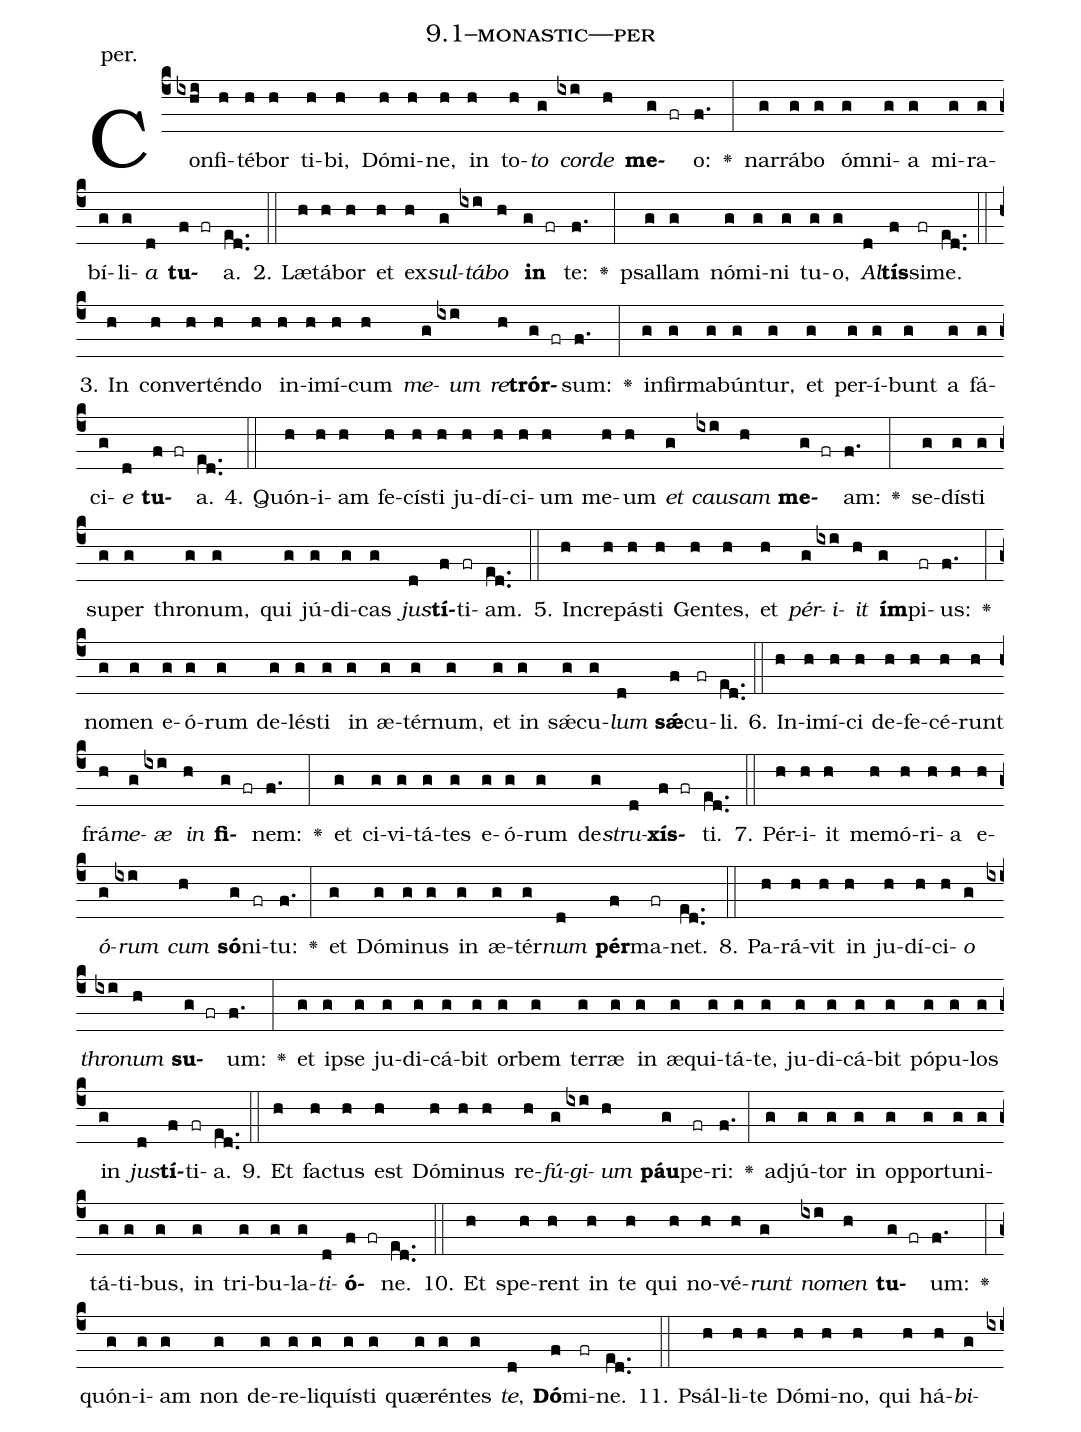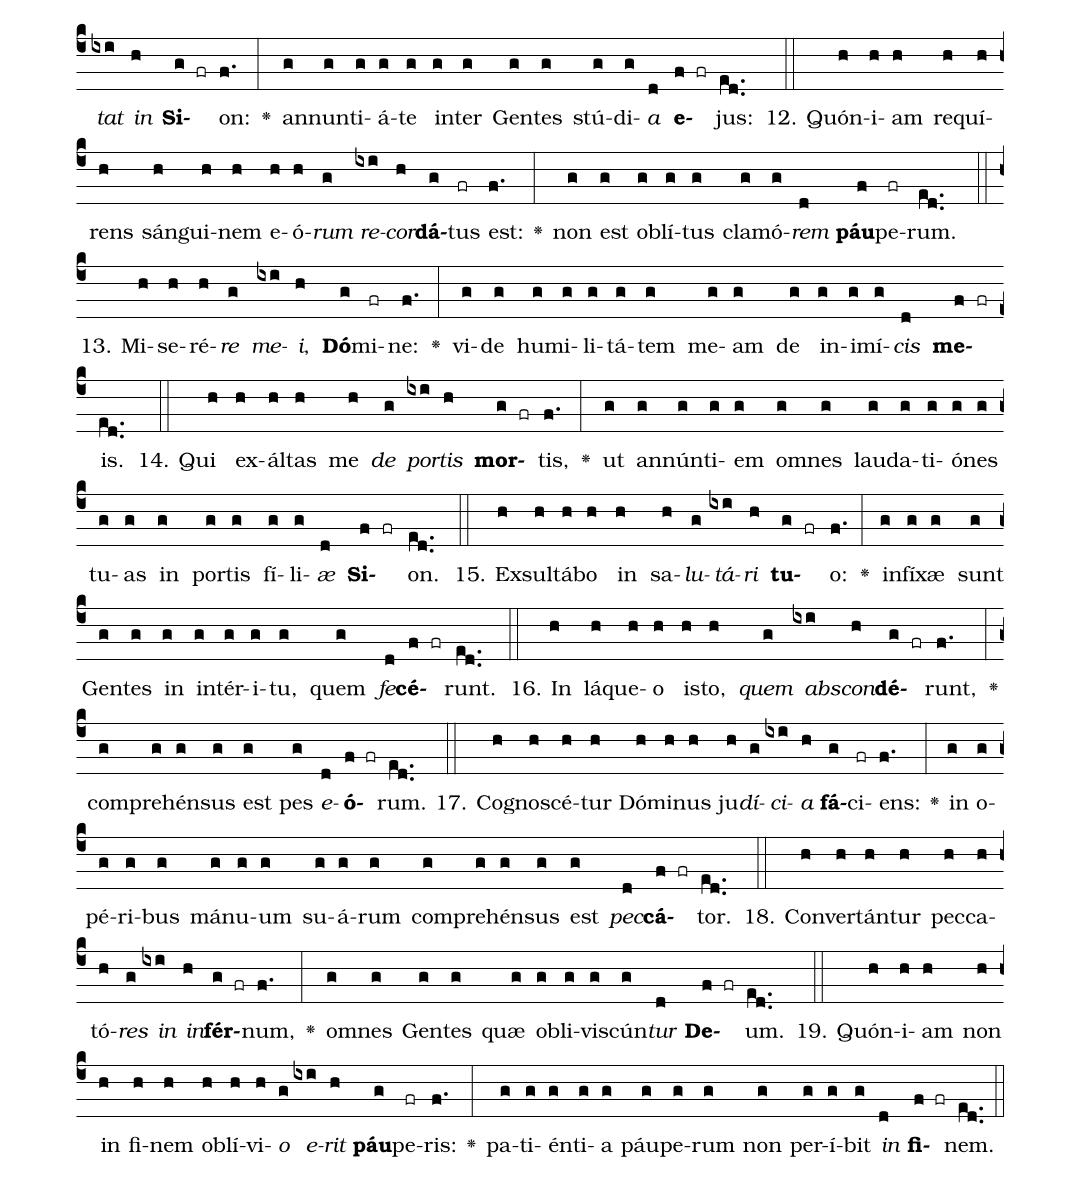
name: 9.1--monastic---per;
annotation: per.;
%%
(c4)Con(ixhi)fi(h)té(h)bor(h) ti(h)bi,(h) Dó(h)mi(h)ne,(h) in(h) to(h)<i>to</i>(g) <i>cor</i>(ixi)<i>de</i>(h) <b>me</b>(g fr)o:(f.) <v>\greheightstar</v>(:) nar(g)rá(g)bo(g) óm(g)ni(g)a(g) mi(g)ra(g)bí(g)li(g)<i>a</i>(d) <b>tu</b>(f fr)a.(ed..) (::)
2. Læ(h)tá(h)bor(h) et(h) ex(h)<i>sul</i>(g)<i>tá</i>(ixi)<i>bo</i>(h) <b>in</b>(g fr) te:(f.) <v>\greheightstar</v>(:) psal(g)lam(g) nó(g)mi(g)ni(g) tu(g)o,(g) <i>Al</i>(d)<b>tís</b>(f)si(fr)me.(ed..) (::)
3. In(h) con(h)ver(h)tén(h)do(h) in(h)i(h)mí(h)cum(h) <i>me</i>(g)<i>um</i>(ixi) <i>re</i>(h)<b>trór</b>(g fr)sum:(f.) <v>\greheightstar</v>(:) in(g)fir(g)ma(g)bún(g)tur,(g) et(g) per(g)í(g)bunt(g) a(g) fá(g)ci(g)<i>e</i>(d) <b>tu</b>(f fr)a.(ed..) (::)
4. Quón(h)i(h)am(h) fe(h)cís(h)ti(h) ju(h)dí(h)ci(h)um(h) me(h)um(h) <i>et</i>(g) <i>cau</i>(ixi)<i>sam</i>(h) <b>me</b>(g fr)am:(f.) <v>\greheightstar</v>(:) se(g)dís(g)ti(g) su(g)per(g) thro(g)num,(g) qui(g) jú(g)di(g)cas(g) <i>jus</i>(d)<b>tí</b>(f)ti(fr)am.(ed..) (::)
5. In(h)cre(h)pás(h)ti(h) Gen(h)tes,(h) et(h) <i>pér</i>(g)<i>i</i>(ixi)<i>it</i>(h) <b>ím</b>(g)pi(fr)us:(f.) <v>\greheightstar</v>(:) no(g)men(g) e(g)ó(g)rum(g) de(g)lés(g)ti(g) in(g) æ(g)tér(g)num,(g) et(g) in(g) sǽ(g)cu(g)<i>lum</i>(d) <b>sǽ</b>(f)cu(fr)li.(ed..) (::)
6. In(h)i(h)mí(h)ci(h) de(h)fe(h)cé(h)runt(h) frá(h)<i>me</i>(g)<i>æ</i>(ixi) <i>in</i>(h) <b>fi</b>(g fr)nem:(f.) <v>\greheightstar</v>(:) et(g) ci(g)vi(g)tá(g)tes(g) e(g)ó(g)rum(g) de(g)<i>stru</i>(d)<b>xís</b>(f fr)ti.(ed..) (::)
7. Pér(h)i(h)it(h) me(h)mó(h)ri(h)a(h) e(h)<i>ó</i>(g)<i>rum</i>(ixi) <i>cum</i>(h) <b>só</b>(g)ni(fr)tu:(f.) <v>\greheightstar</v>(:) et(g) Dó(g)mi(g)nus(g) in(g) æ(g)tér(g)<i>num</i>(d) <b>pér</b>(f)ma(fr)net.(ed..) (::)
8. Pa(h)rá(h)vit(h) in(h) ju(h)dí(h)ci(h)<i>o</i>(g) <i>thro</i>(ixi)<i>num</i>(h) <b>su</b>(g fr)um:(f.) <v>\greheightstar</v>(:) et(g) ip(g)se(g) ju(g)di(g)cá(g)bit(g) or(g)bem(g) ter(g)ræ(g) in(g) æ(g)qui(g)tá(g)te,(g) ju(g)di(g)cá(g)bit(g) pó(g)pu(g)los(g) in(g) <i>jus</i>(d)<b>tí</b>(f)ti(fr)a.(ed..) (::)
9. Et(h) fac(h)tus(h) est(h) Dó(h)mi(h)nus(h) re(h)<i>fú</i>(g)<i>gi</i>(ixi)<i>um</i>(h) <b>páu</b>(g)pe(fr)ri:(f.) <v>\greheightstar</v>(:) ad(g)jú(g)tor(g) in(g) op(g)por(g)tu(g)ni(g)tá(g)ti(g)bus,(g) in(g) tri(g)bu(g)la(g)<i>ti</i>(d)<b>ó</b>(f fr)ne.(ed..) (::)
10. Et(h) spe(h)rent(h) in(h) te(h) qui(h) no(h)vé(h)<i>runt</i>(g) <i>no</i>(ixi)<i>men</i>(h) <b>tu</b>(g fr)um:(f.) <v>\greheightstar</v>(:) quón(g)i(g)am(g) non(g) de(g)re(g)li(g)quís(g)ti(g) quæ(g)rén(g)tes(g) <i>te</i>,(d) <b>Dó</b>(f)mi(fr)ne.(ed..) (::)
11. Psál(h)li(h)te(h) Dó(h)mi(h)no,(h) qui(h) há(h)<i>bi</i>(g)<i>tat</i>(ixi) <i>in</i>(h) <b>Si</b>(g fr)on:(f.) <v>\greheightstar</v>(:) an(g)nun(g)ti(g)á(g)te(g) in(g)ter(g) Gen(g)tes(g) stú(g)di(g)<i>a</i>(d) <b>e</b>(f fr)jus:(ed..) (::)
12. Quón(h)i(h)am(h) re(h)quí(h)rens(h) sán(h)gui(h)nem(h) e(h)ó(h)<i>rum</i>(g) <i>re</i>(ixi)<i>cor</i>(h)<b>dá</b>(g)tus(fr) est:(f.) <v>\greheightstar</v>(:) non(g) est(g) ob(g)lí(g)tus(g) cla(g)mó(g)<i>rem</i>(d) <b>páu</b>(f)pe(fr)rum.(ed..) (::)
13. Mi(h)se(h)ré(h)<i>re</i>(g) <i>me</i>(ixi)<i>i</i>,(h) <b>Dó</b>(g)mi(fr)ne:(f.) <v>\greheightstar</v>(:) vi(g)de(g) hu(g)mi(g)li(g)tá(g)tem(g) me(g)am(g) de(g) in(g)i(g)mí(g)<i>cis</i>(d) <b>me</b>(f fr)is.(ed..) (::)
14. Qui(h) ex(h)ál(h)tas(h) me(h) <i>de</i>(g) <i>por</i>(ixi)<i>tis</i>(h) <b>mor</b>(g fr)tis,(f.) <v>\greheightstar</v>(:) ut(g) an(g)nún(g)ti(g)em(g) om(g)nes(g) lau(g)da(g)ti(g)ó(g)nes(g) tu(g)as(g) in(g) por(g)tis(g) fí(g)li(g)<i>æ</i>(d) <b>Si</b>(f fr)on.(ed..) (::)
15. Ex(h)sul(h)tá(h)bo(h) in(h) sa(h)<i>lu</i>(g)<i>tá</i>(ixi)<i>ri</i>(h) <b>tu</b>(g fr)o:(f.) <v>\greheightstar</v>(:) in(g)fí(g)xæ(g) sunt(g) Gen(g)tes(g) in(g) in(g)tér(g)i(g)tu,(g) quem(g) <i>fe</i>(d)<b>cé</b>(f fr)runt.(ed..) (::)
16. In(h) lá(h)que(h)o(h) is(h)to,(h) <i>quem</i>(g) <i>abs</i>(ixi)<i>con</i>(h)<b>dé</b>(g fr)runt,(f.) <v>\greheightstar</v>(:) com(g)pre(g)hén(g)sus(g) est(g) pes(g) <i>e</i>(d)<b>ó</b>(f fr)rum.(ed..) (::)
17. Co(h)gno(h)scé(h)tur(h) Dó(h)mi(h)nus(h) ju(h)<i>dí</i>(g)<i>ci</i>(ixi)<i>a</i>(h) <b>fá</b>(g)ci(fr)ens:(f.) <v>\greheightstar</v>(:) in(g) o(g)pé(g)ri(g)bus(g) má(g)nu(g)um(g) su(g)á(g)rum(g) com(g)pre(g)hén(g)sus(g) est(g) <i>pec</i>(d)<b>cá</b>(f fr)tor.(ed..) (::)
18. Con(h)ver(h)tán(h)tur(h) pec(h)ca(h)tó(h)<i>res</i>(g) <i>in</i>(ixi) <i>in</i>(h)<b>fér</b>(g fr)num,(f.) <v>\greheightstar</v>(:) om(g)nes(g) Gen(g)tes(g) quæ(g) ob(g)li(g)vis(g)cún(g)<i>tur</i>(d) <b>De</b>(f fr)um.(ed..) (::)
19. Quón(h)i(h)am(h) non(h) in(h) fi(h)nem(h) ob(h)lí(h)vi(h)<i>o</i>(g) <i>e</i>(ixi)<i>rit</i>(h) <b>páu</b>(g)pe(fr)ris:(f.) <v>\greheightstar</v>(:) pa(g)ti(g)én(g)ti(g)a(g) páu(g)pe(g)rum(g) non(g) per(g)í(g)bit(g) <i>in</i>(d) <b>fi</b>(f fr)nem.(ed..) (::)
